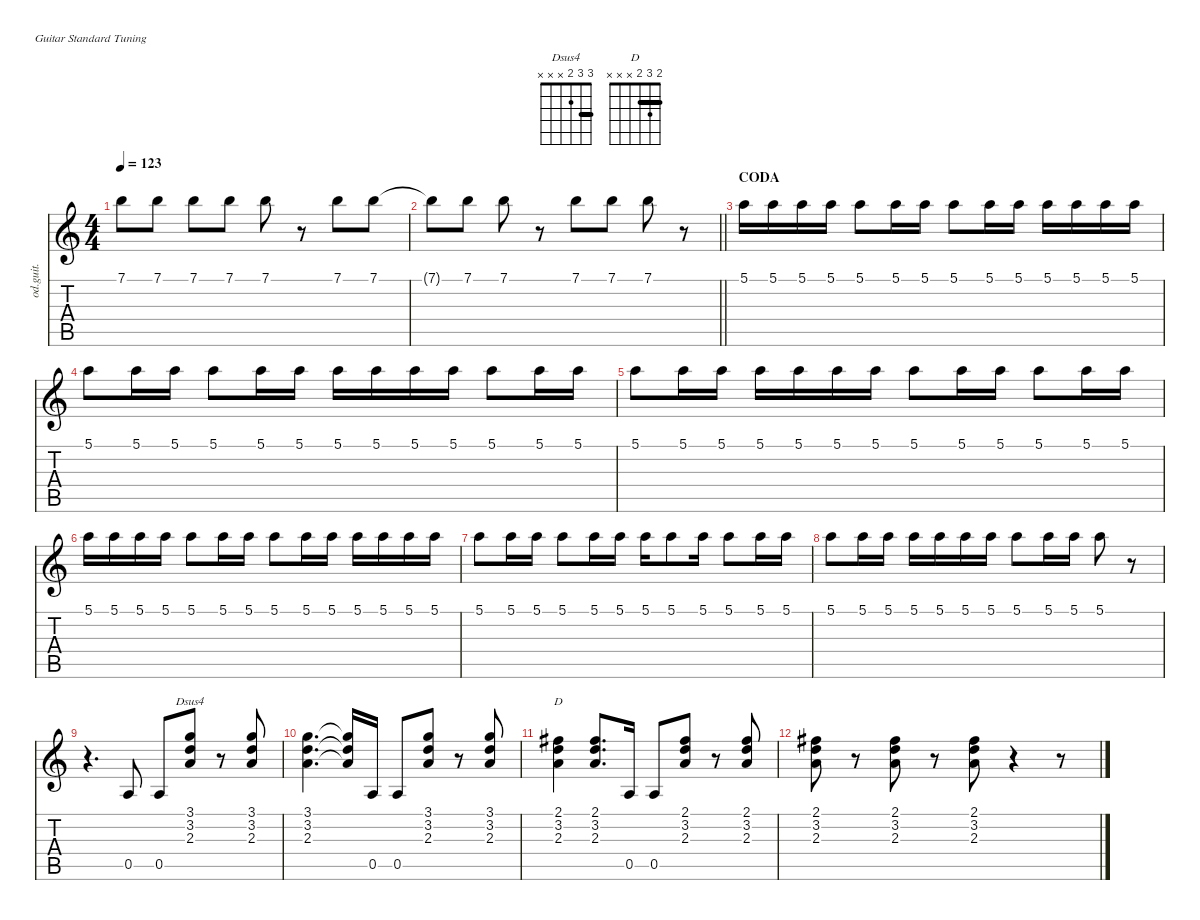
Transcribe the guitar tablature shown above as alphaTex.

\defaultSystemsLayout 4
\hideDynamics
\bracketExtendMode nobrackets
\otherSystemsTrackNameOrientation horizontal
\track ("Guitar 1" "od.guit.") {defaultSystemsLayout 4 instrument overdrivenguitar}
\staff {score tabs}
\tuning (E4 B3 G3 D3 A2 E2)
\chord ("Dsus4" 3 3 2 x x x) {barre 3}
\chord ("D" 2 3 2 x x x) {barre 2}
\ts (4 4)
\tempo 123
\clef g2
\ks c
7.1.8{dy ff beam Down} 7.1.8{beam Down} 7.1.8{beam Down} 7.1.8{beam Down} 7.1.8{beam Down} r.8{beam Down} 7.1.8{beam Down} 7.1.8{beam Down} |
\barLineRight lightlight
7.1{t}.8{beam Down} 7.1.8{beam Down} 7.1.8{beam Down} r.8{beam Down} 7.1.8{beam Down} 7.1.8{beam Down} 7.1.8{beam Down} r.8{beam Down} |
\section ("" "CODA")
5.1.16{dy mp beam Down} 5.1.16{dy p beam Down} 5.1.16{dy mp beam Down} 5.1.16{dy p beam Down} 5.1.8{dy mp beam Down} 5.1.16{dy p beam Down} 5.1.16{beam Down} 5.1.8{beam Down} 5.1.16{beam Down} 5.1.16{beam Down} 5.1.16{beam Down} 5.1.16{beam Down} 5.1.16{beam Down} 5.1.16{beam Down} |
5.1.8{beam Down} 5.1.16{beam Down} 5.1.16{beam Down} 5.1.8{beam Down} 5.1.16{beam Down} 5.1.16{beam Down} 5.1.16{dy mp beam Down} 5.1.16{dy p beam Down} 5.1.16{beam Down} 5.1.16{beam Down} 5.1.8{beam Down} 5.1.16{beam Down} 5.1.16{beam Down} |
5.1.8{beam Down} 5.1.16{beam Down} 5.1.16{beam Down} 5.1.16{beam Down} 5.1.16{beam Down} 5.1.16{beam Down} 5.1.16{beam Down} 5.1.8{beam Down} 5.1.16{beam Down} 5.1.16{beam Down} 5.1.8{beam Down} 5.1.16{beam Down} 5.1.16{beam Down} |
5.1.16{beam Down} 5.1.16{beam Down} 5.1.16{beam Down} 5.1.16{beam Down} 5.1.8{beam Down} 5.1.16{beam Down} 5.1.16{beam Down} 5.1.8{beam Down} 5.1.16{beam Down} 5.1.16{beam Down} 5.1.16{dy mp beam Down} 5.1.16{dy p beam Down} 5.1.16{beam Down} 5.1.16{beam Down} |
5.1.8{beam Down} 5.1.16{beam Down} 5.1.16{beam Down} 5.1.8{dy mp beam Down} 5.1.16{dy p beam Down} 5.1.16{beam Down} 5.1.16{beam Down} 5.1.8{beam Down} 5.1.16{beam Down} 5.1.8{dy mp beam Down} 5.1.16{dy p beam Down} 5.1.16{beam Down} |
5.1.8{beam Down} 5.1.16{beam Down} 5.1.16{beam Down} 5.1.16{beam Down} 5.1.16{beam Down} 5.1.16{beam Down} 5.1.16{beam Down} 5.1.8{beam Down} 5.1.16{beam Down} 5.1.16{beam Down} 5.1.8{beam Down} r.8{beam Down} |
r.4{d instrument electricguitarclean beam Down} 0.5.8{dy fff beam Up} 0.5.8{beam Up} (3.1 3.2 2.3).8{ch "Dsus4" beam Up} r.8{beam Up} (3.1 3.2 2.3).8{beam Down} |
(3.1 3.2 2.3).4{d beam Down} (3.1{t} 3.2{t} 2.3{t}).16{dy f beam Up} 0.5.16{dy ff beam Up} 0.5.8{beam Up} (3.1 3.2 2.3).8{beam Up} r.8{beam Up} (3.1 3.2 2.3).8{dy fff beam Down} |
(2.1{acc #} 3.2 2.3).4{ch "D" beam Down} (2.1{acc #} 3.2 2.3).8{d beam Up} 0.5.16{dy ff beam Up} 0.5.8{dy fff beam Up} (2.1{acc #} 3.2 2.3).8{beam Up} r.8{beam Up} (2.1{acc #} 3.2 2.3).8{dy ff beam Down} |
(2.1{acc #} 3.2 2.3).8{dy fff beam Down} r.8{beam Down} (2.1{acc #} 3.2 2.3).8{beam Down} r.8{beam Down} (2.1{acc #} 3.2 2.3).8{beam Down} r.4{beam Down} r.8{beam Down}
